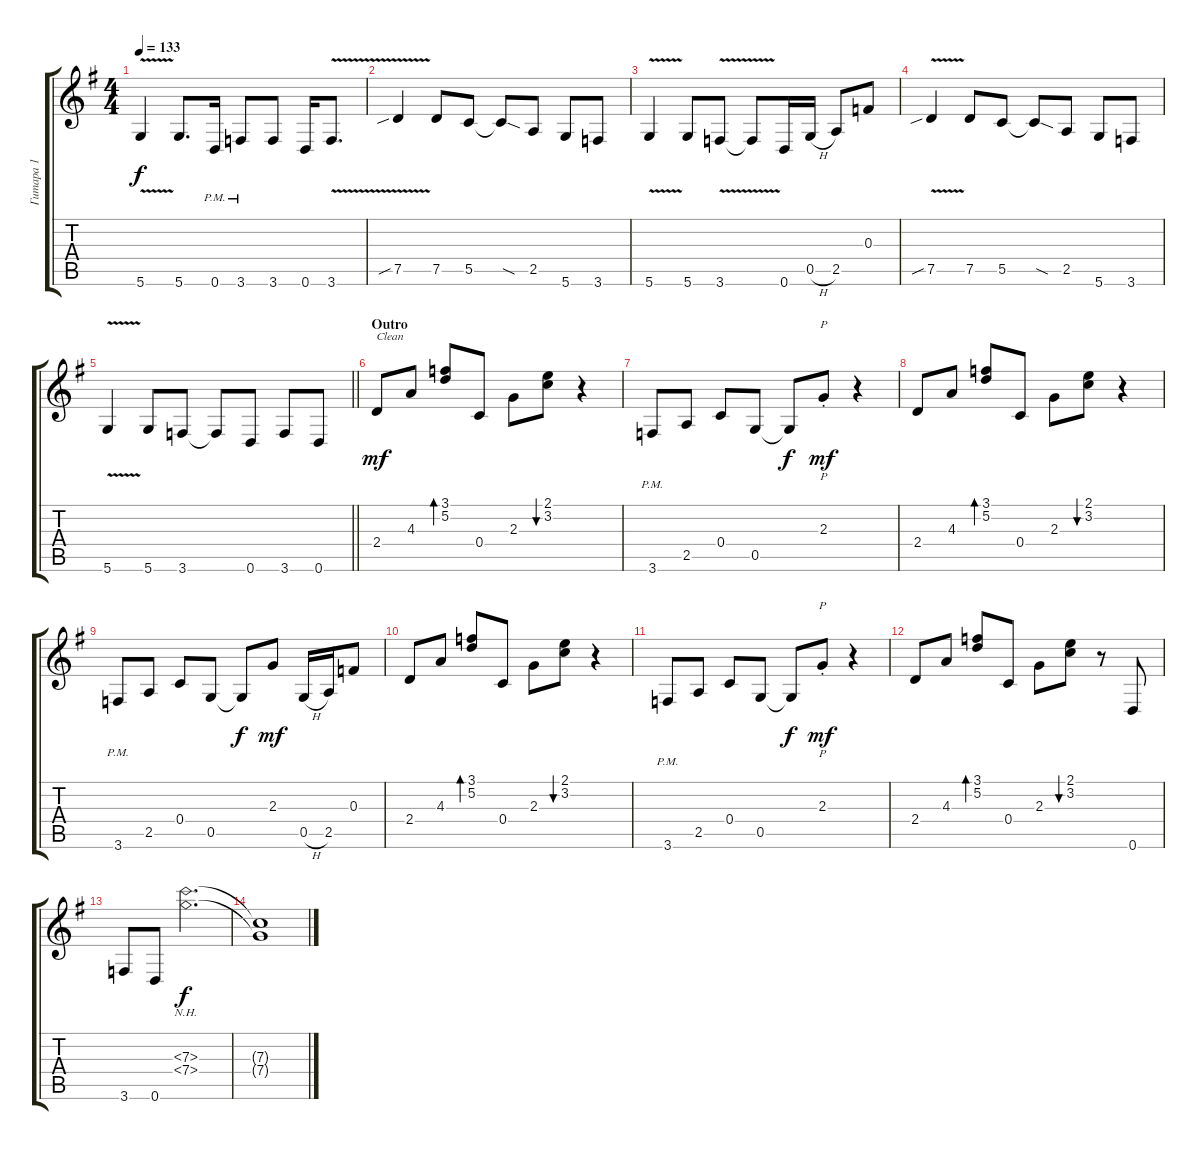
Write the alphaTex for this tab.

\track ("Гитара 1" "Гитара 1") {instrument electricguitarclean}
\staff {score tabs}
\tuning (D4 A3 F3 C3 G2 D2) {hide}
\ts (4 4)
\tempo 133
\clef g2
\ks eminor
5.6{v}.4{dy f} 5.6.8{d} 0.6{pm}.16 3.6{pm}.8 3.6.8 0.6.16 3.6{v}.8{d} |
7.5{v sib}.4 7.5.8 5.5.8 5.5{sod t}.8 2.5.8 5.6.8 3.6.8 |
5.6{v}.4 5.6.8 3.6{v}.8 3.6{t}.8 0.6.16 0.5{h}.16 2.5.8 0.3.8 |
7.5{v sib}.4 7.5.8 5.5.8 5.5{sod t}.8 2.5.8 5.6.8 3.6.8 |
\barLineRight lightlight
5.6{v}.4 5.6.8 3.6.8 3.6{t}.8 0.6.8 3.6.8 0.6.8 |
\section ("" "Outro")
2.4.8{txt "Clean" dy mf volume 9 balance 8 instrument electricguitarclean} 4.3.8 (3.1 5.2).8{bd 60} 0.4.8 2.3.8 (2.1 3.2).8{bu 60} r.4 |
3.6{pm}.8 2.5.8 0.4.8 0.5.8 0.5{t}.8{dy f} 2.3{st}.8{p dy mf} r.4 |
2.4.8 4.3.8 (3.1 5.2).8{bd 60} 0.4.8 2.3.8 (2.1 3.2).8{bu 60} r.4 |
3.6{pm}.8 2.5.8 0.4.8 0.5.8 0.5{t}.8{dy f} 2.3.8{dy mf} 0.5{h}.16 2.5.16 0.3.8 |
2.4.8 4.3.8 (3.1 5.2).8{bd 60} 0.4.8 2.3.8 (2.1 3.2).8{bu 60} r.4 |
3.6{pm}.8 2.5.8 0.4.8 0.5.8 0.5{t}.8{dy f} 2.3{st}.8{p dy mf} r.4 |
2.4.8 4.3.8 (3.1 5.2).8{bd 60} 0.4.8 2.3.8 (2.1 3.2).8{bu 60} r.8 0.6.8 |
3.6.8 0.6.8 (7.3{nh} 7.4{nh}).2{d dy f} |
(7.3{t} 7.4{t}).1
